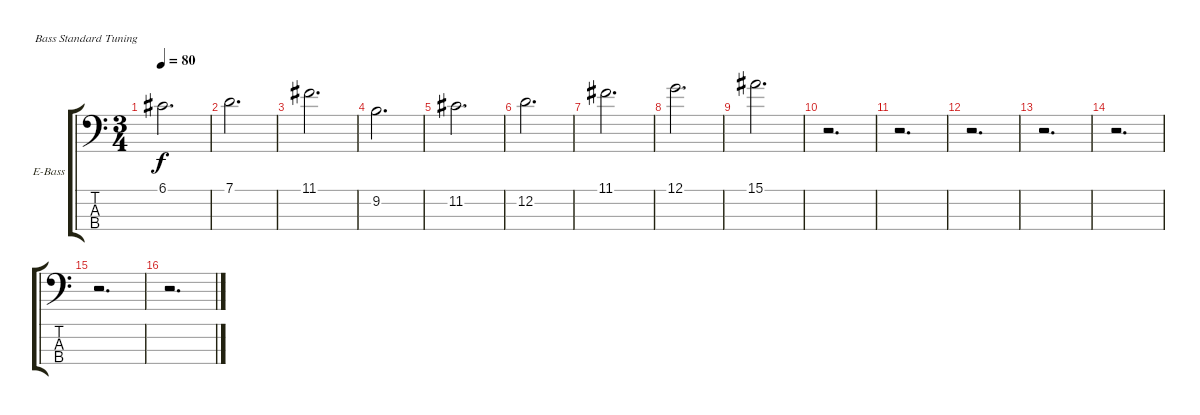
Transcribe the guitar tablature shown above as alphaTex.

\bracketExtendMode groupsimilarinstruments
\firstSystemTrackNameOrientation horizontal
\otherSystemsTrackNameOrientation horizontal
\track ("Фон" "E-Bass") {instrument electricbassfinger}
\staff {score tabs}
\tuning (G2 D2 A1 E1)
\ts (3 4)
\tempo 80
\clef f4
\scale
0.333333
\ks c
6.1.2{d dy f} |
\scale
0.333333 7.1.2{d} |
\scale
0.333333 11.1.2{d} |
\scale
0.333333 9.2.2{d} |
\scale
0.333333 11.2.2{d} |
\scale
0.333333 12.2.2{d} |
\scale
0.333333 11.1.2{d} |
\scale
0.333333 12.1.2{d} |
\scale
0.333333 15.1.2{d} |
\scale
0.333333 r.2{d} |
\scale
0.333333 r.2{d} |
\scale
0.333333 r.2{d} |
\scale
0.333333 r.2{d} |
\scale
0.333333 r.2{d} |
\scale
0.333333 r.2{d} |
r.2{d}
